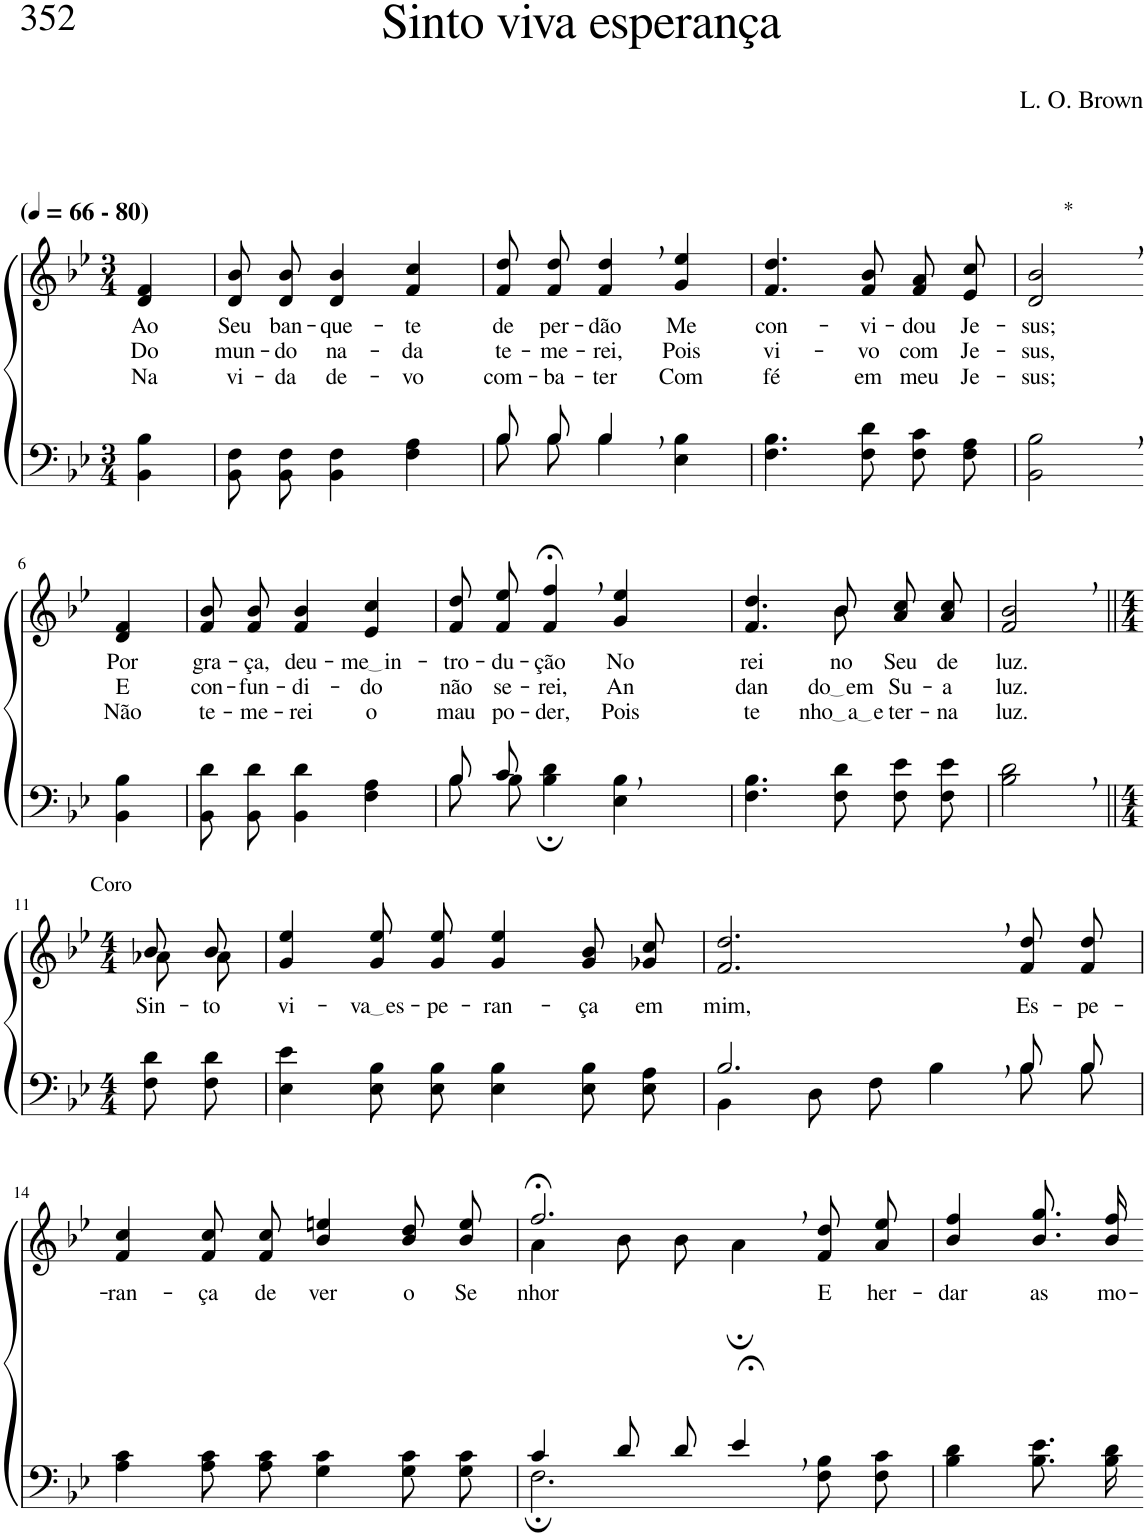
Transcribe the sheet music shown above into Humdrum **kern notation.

**kern	**kern	**text	**text	**text
*part2	*part1	*part1	*part1	*part1
*staff2	*staff1	*staff1	*staff1	*staff1
*I"Parte III e IV	*I"Parte I e II	*	*	*
*clefF4	*clefG2	*	*	*
*Trd2c3	*Trd2c3	*	*	*
*k[b-e-]	*k[b-e-]	*	*	*
*M3/4	*M3/4	*	*	*
*MM66	*MM66	*	*	*
=1	=1	=1	=1	=1
!	!LO:TX:a:B:t=(	!	!	!
!	!LO:TX:a:B:t=- 80)	!	!	!
!	!	!LO:LY:b	!LO:LY:b	!LO:LY:b
4BB-\ 4B-\	4d/ 4f/	Ao	Do	Na
=2	=2	=2	=2	=2
!	!	!LO:LY:b	!LO:LY:b	!LO:LY:b
8BB-\ 8F\L	8d/ 8b-/L	Seu	mun-	vi-
!	!	!LO:LY:b	!LO:LY:b	!LO:LY:b
8BB-\ 8F\J	8d/ 8b-/J	ban-	-do	-da
!	!	!LO:LY:b	!LO:LY:b	!LO:LY:b
4BB-\ 4F\	4d/ 4b-/	-que-	na-	de-
!	!	!LO:LY:b	!LO:LY:b	!LO:LY:b
4F\ 4A\	4f/ 4cc/	-te	-da	-vo
=3	=3	=3	=3	=3
*^	*	*	*	*
!	!	!	!LO:LY:b	!LO:LY:b	!LO:LY:b
8B-/L	8B-\L	8f/ 8dd/L	de	te-	com-
!	!	!	!LO:LY:b	!LO:LY:b	!LO:LY:b
8B-/J	8B-\J	8f/ 8dd/J	per-	-me-	-ba-
!	!	!	!LO:LY:b	!LO:LY:b	!LO:LY:b
4B-,/	4B-\	4f/, 4dd/,	-dão	-rei,	-ter
!	!	!	!LO:LY:b	!LO:LY:b	!LO:LY:b
4ryy	4E-\ 4B-\	4g/ 4ee-/	Me	Pois	Com
=4	=4	=4	=4	=4	=4
!	!	!	!LO:LY:b	!LO:LY:b	!LO:LY:b
*v	*v	*	*	*	*
4.F\ 4.B-\	4.f/ 4.dd/	con-	vi-	fé
!	!	!LO:LY:b	!LO:LY:b	!LO:LY:b
8F\ 8d\	8f/ 8b-/	-vi-	-vo	em
!	!	!LO:LY:b	!LO:LY:b	!LO:LY:b
8F\ 8c\L	8f/ 8a/L	-dou	com	meu
!	!	!LO:LY:b	!LO:LY:b	!LO:LY:b
8F\ 8A\J	8e-/ 8cc/J	Je-	Je-	Je-
=5	=5	=5	=5	=5
!	!LO:TX:a:t=*	!	!	!
!	!	!LO:LY:b	!LO:LY:b	!LO:LY:b
2BB-\, 2B-\,	2d/, 2b-/,	-sus;	-sus,	-sus;
!!LO:LB:g=z
=6-	=6-	=6-	=6-	=6-
!	!	!LO:LY:b	!LO:LY:b	!LO:LY:b
4BB-\ 4B-\	4d/ 4f/	Por	E	Não
=7	=7	=7	=7	=7
!	!	!LO:LY:b	!LO:LY:b	!LO:LY:b
8BB-\ 8d\L	8f/ 8b-/L	gra-	con-	te-
!	!	!LO:LY:b	!LO:LY:b	!LO:LY:b
8BB-\ 8d\J	8f/ 8b-/J	-ça,	-fun-	-me-
!	!	!LO:LY:b	!LO:LY:b	!LO:LY:b
4BB-\ 4d\	4f/ 4b-/	deu-	-di-	-rei
!	!	!LO:LY:b	!LO:LY:b	!LO:LY:b
4F\ 4A\	4e-/ 4cc/	me in	-do	o
=8	=8	=8	=8	=8
*^	*	*	*	*
!	!	!	!LO:LY:b	!LO:LY:b	!LO:LY:b
8B-/L	8B-\L	8f\ 8dd\L	-tro-	não	mau
!	!	!	!LO:LY:b	!LO:LY:b	!LO:LY:b
8c/J	8B-\J	8f\ 8ee-\J	-du-	se-	po-
!	!	!	!LO:LY:b	!LO:LY:b	!LO:LY:b
2ryy	4B-\; 4d\;	4f/;<, 4ff/;<,	-ção	-rei,	-der,
!	!	!	!LO:LY:b	!LO:LY:b	!LO:LY:b
.	4E-\ 4B-\	4g/ 4ee-/	No	An-	Pois
=9	=9	=9	=9	=9	=9
*	*	*^	*	*	*
!	!	!	!	!LO:LY:b	!LO:LY:b	!LO:LY:b
*v	*v	*	*	*	*	*
4.F\ 4.B-\	4.ryy	4.f/ 4.dd/	rei-	-dan-	te-
!	!	!	!LO:LY:b	!LO:LY:b	!LO:LY:b
8F\ 8d\	8b-\	8b-/	-no	do em	nho a e
!	!	!	!LO:LY:b	!LO:LY:b	!LO:LY:b
8F\ 8e-\L	4ryy	8a\ 8cc\L	Seu	Su-	-ter-
!	!	!	!LO:LY:b	!LO:LY:b	!LO:LY:b
8F\ 8e-\J	.	8a\ 8cc\J	de	-a	-na
=10	=10	=10	=10	=10	=10
!	!	!	!LO:LY:b	!LO:LY:b	!LO:LY:b
*	*v	*v	*	*	*
2B-\, 2d\,	2f/, 2b-/,	luz.	luz.	-luz.
!!LO:LB:g=z
=11||	=11||	=11||	=11||	=11||
*M4/4	*M4/4	*	*	*
*	*^	*	*	*
!	!LO:TX:a:t=Coro	!	!	!	!
!	!	!	!LO:LY:b	!	!
8F\ 8d\L	8b-/L	8a-X\L	Sin-	.	.
!	!	!	!LO:LY:b	!	!
8F\ 8d\J	8b-/J	8a-\J	-to	.	.
=12	=12	=12	=12	=12	=12
!	!	!	!LO:LY:b	!	!
*	*v	*v	*	*	*
4E-\ 4e-\	4g/ 4ee-/	vi-	.	.
!	!	!LO:LY:b	!	!
8E-\ 8B-\L	8g\ 8ee-\L	va es	.	.
!	!	!LO:LY:b	!	!
8E-\ 8B-\J	8g\ 8ee-\J	-pe-	.	.
!	!	!LO:LY:b	!	!
4E-\ 4B-\	4g/ 4ee-/	-ran-	.	.
!	!	!LO:LY:b	!	!
8E-\ 8B-\L	8g/ 8b-/L	-ça	.	.
!	!	!LO:LY:b	!	!
8E-\ 8A\J	8g-X/ 8cc/J	em	.	.
=13	=13	=13	=13	=13
*^	*	*	*	*
!	!	!	!LO:LY:b	!	!
2.B-,/	4BB-\	2.f/, 2.dd/,	mim,	.	.
.	8D\L	.	.	.	.
.	8F\J	.	.	.	.
.	4B-\	.	.	.	.
!	!	!	!LO:LY:b	!	!
8B-/L	8B-\L	8f/ 8dd/L	Es-	.	.
!	!	!	!LO:LY:b	!	!
8B-/J	8B-\J	8f/ 8dd/J	-pe-	.	.
!!LO:LB:g=z
=14	=14	=14	=14	=14	=14
!	!	!	!LO:LY:b	!	!
*v	*v	*	*	*	*
4A\ 4c\	4f/ 4cc/	-ran-	.	.
!	!	!LO:LY:b	!	!
8A\ 8c\L	8f/ 8cc/L	-ça	.	.
!	!	!LO:LY:b	!	!
8A\ 8c\J	8f/ 8cc/J	de	.	.
!	!	!LO:LY:b	!	!
4G\ 4c\	4b-/ 4een/	ver	.	.
!	!	!LO:LY:b	!	!
8G\ 8c\L	8b-\ 8dd\L	o	.	.
!	!	!LO:LY:b	!	!
8G\ 8c\J	8b-\ 8ee\J	Se-	.	.
=15	=15	=15	=15	=15
*^	*^	*	*	*
!	!	!	!	!LO:LY:b	!	!
4c/	2.F;\	2.ff;<,/	4a\	-nhor	.	.
8d/L	.	.	8b-\L	.	.	.
8d/J	.	.	8b-\J	.	.	.
4e-;<,/	.	.	4a;\	.	.	.
!	!	!	!	!LO:LY:b	!	!
4ryy	8F\ 8B-\L	8f\ 8dd\L	4ryy	E	.	.
!	!	!	!	!LO:LY:b	!	!
.	8F\ 8c\J	8a\ 8ee-\J	.	her-	.	.
*	*	*v	*v	*	*	*
=16	=16	=16	=16	=16	=16
!	!	!	!LO:LY:b	!	!
*v	*v	*	*	*	*
4B-\ 4d\	4b-/ 4ff/	-dar	.	.
!	!	!LO:LY:b	!	!
8.B-\ 8.e-\L	8.b-\ 8.gg\L	as	.	.
!	!	!LO:LY:b	!	!
16B-\ 16d\Jk	16b-\ 16ff\Jk	mo-	.	.
=-	=-	=-	=-	=-
*-	*-	*-	*-	*-
